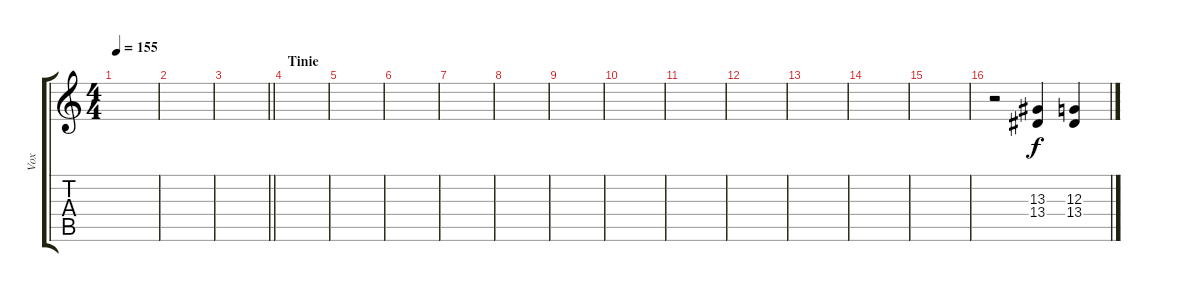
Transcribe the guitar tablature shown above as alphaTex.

\track ("Vox" "Vox") {instrument lead6voice}
\staff {score tabs}
\tuning (E4 B3 G3 D3 A2 E2) {hide}
\ts (4 4)
\tempo 155
\clef g2
\ks c
|
|
\barLineRight lightlight
|
\section ("" "Tinie")
|
|
|
|
|
|
|
|
|
|
|
|
r.2 (13.3 13.4).4 (12.3 13.4).4
